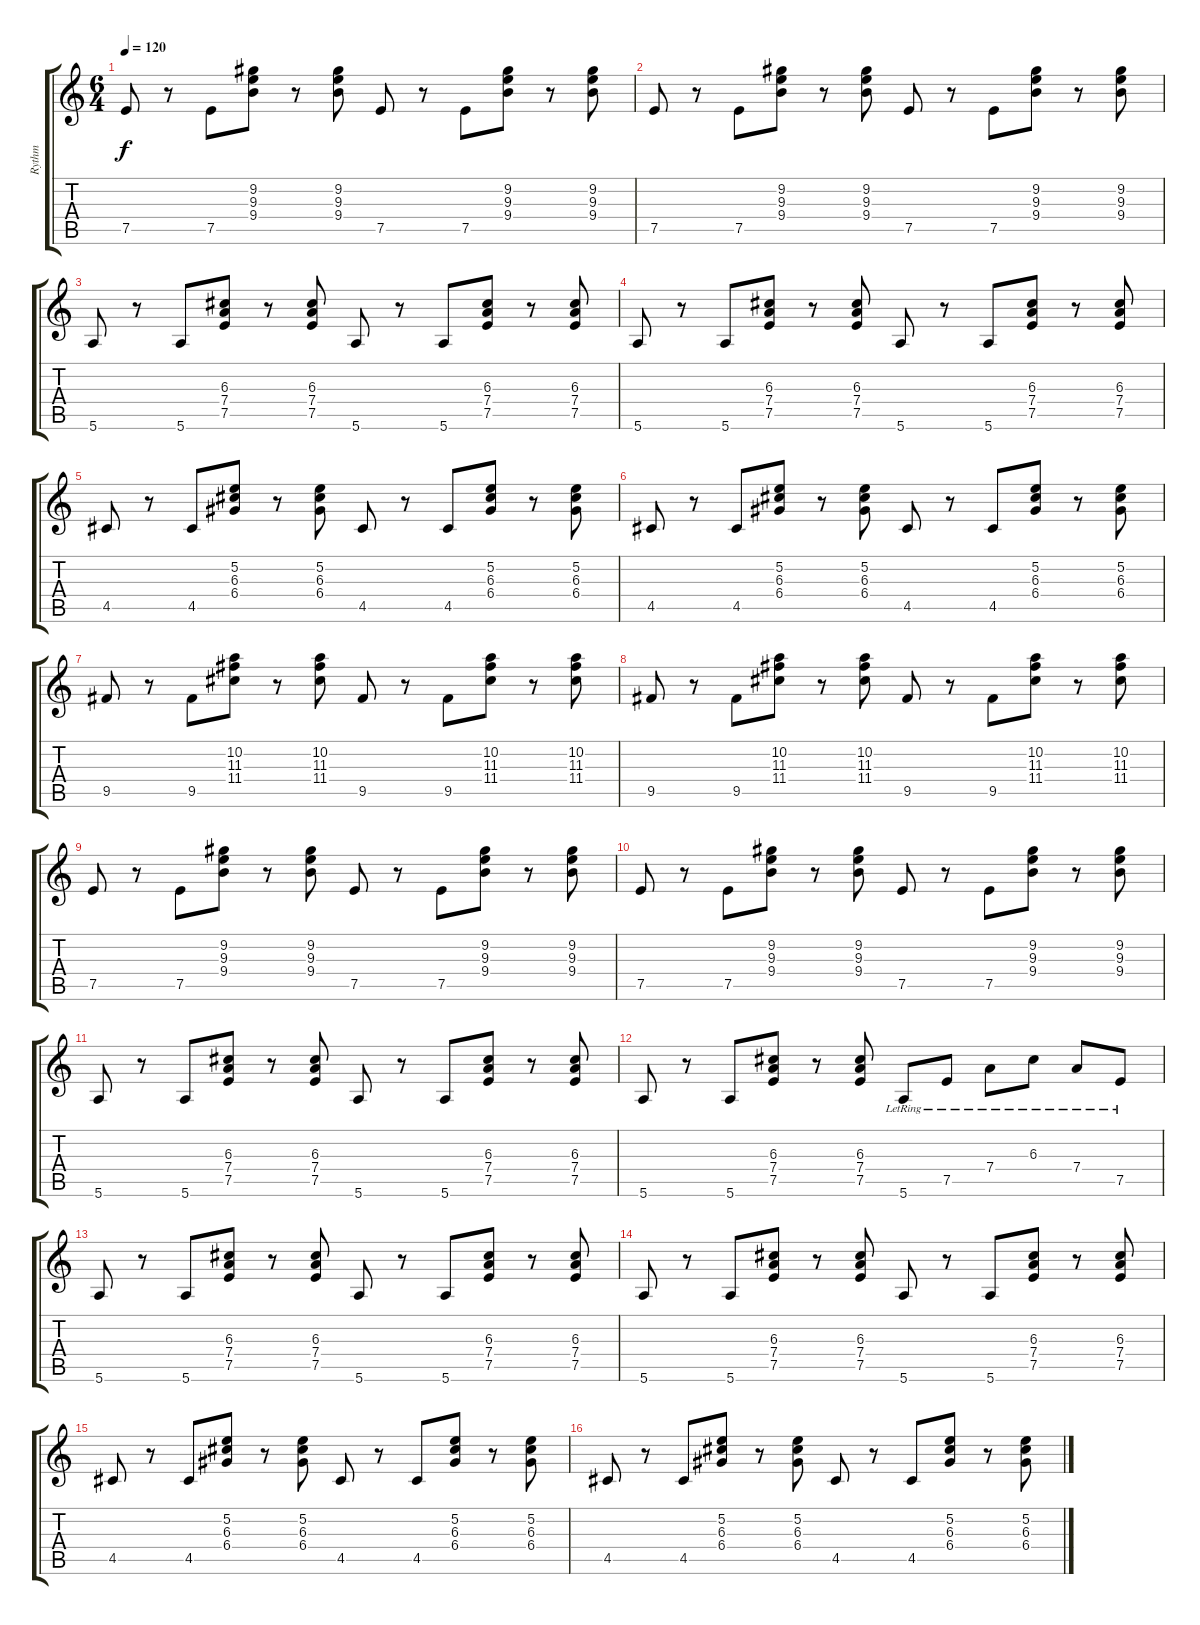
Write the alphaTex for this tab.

\track ("Rythm " "Rythm ") {instrument acousticguitarsteel}
\staff {score tabs}
\tuning (E4 B3 G3 D3 A2 E2) {hide}
\ts (6 4)
\tempo 120
\clef g2
\ks c
7.5.8{dy f} r.8 7.5.8 (9.2 9.3 9.4).8 r.8 (9.2 9.3 9.4).8 7.5.8 r.8 7.5.8 (9.2 9.3 9.4).8 r.8 (9.2 9.3 9.4).8 |
7.5.8 r.8 7.5.8 (9.2 9.3 9.4).8 r.8 (9.2 9.3 9.4).8 7.5.8 r.8 7.5.8 (9.2 9.3 9.4).8 r.8 (9.2 9.3 9.4).8 |
5.6.8 r.8 5.6.8 (6.3 7.4 7.5).8 r.8 (6.3 7.4 7.5).8 5.6.8 r.8 5.6.8 (6.3 7.4 7.5).8 r.8 (6.3 7.4 7.5).8 |
5.6.8 r.8 5.6.8 (6.3 7.4 7.5).8 r.8 (6.3 7.4 7.5).8 5.6.8 r.8 5.6.8 (6.3 7.4 7.5).8 r.8 (6.3 7.4 7.5).8 |
4.5.8 r.8 4.5.8 (5.2 6.3 6.4).8 r.8 (5.2 6.3 6.4).8 4.5.8 r.8 4.5.8 (5.2 6.3 6.4).8 r.8 (5.2 6.3 6.4).8 |
4.5.8 r.8 4.5.8 (5.2 6.3 6.4).8 r.8 (5.2 6.3 6.4).8 4.5.8 r.8 4.5.8 (5.2 6.3 6.4).8 r.8 (5.2 6.3 6.4).8 |
9.5.8 r.8 9.5.8 (10.2 11.3 11.4).8 r.8 (10.2 11.3 11.4).8 9.5.8 r.8 9.5.8 (10.2 11.3 11.4).8 r.8 (10.2 11.3 11.4).8 |
9.5.8 r.8 9.5.8 (10.2 11.3 11.4).8 r.8 (10.2 11.3 11.4).8 9.5.8 r.8 9.5.8 (10.2 11.3 11.4).8 r.8 (10.2 11.3 11.4).8 |
7.5.8 r.8 7.5.8 (9.2 9.3 9.4).8 r.8 (9.2 9.3 9.4).8 7.5.8 r.8 7.5.8 (9.2 9.3 9.4).8 r.8 (9.2 9.3 9.4).8 |
7.5.8 r.8 7.5.8 (9.2 9.3 9.4).8 r.8 (9.2 9.3 9.4).8 7.5.8 r.8 7.5.8 (9.2 9.3 9.4).8 r.8 (9.2 9.3 9.4).8 |
5.6.8 r.8 5.6.8 (6.3 7.4 7.5).8 r.8 (6.3 7.4 7.5).8 5.6.8 r.8 5.6.8 (6.3 7.4 7.5).8 r.8 (6.3 7.4 7.5).8 |
5.6.8 r.8 5.6.8 (6.3 7.4 7.5).8 r.8 (6.3 7.4 7.5).8 5.6{lr}.8 7.5{lr}.8 7.4{lr}.8 6.3{lr}.8 7.4{lr}.8 7.5{lr}.8 |
5.6.8 r.8 5.6.8 (6.3 7.4 7.5).8 r.8 (6.3 7.4 7.5).8 5.6.8 r.8 5.6.8 (6.3 7.4 7.5).8 r.8 (6.3 7.4 7.5).8 |
5.6.8 r.8 5.6.8 (6.3 7.4 7.5).8 r.8 (6.3 7.4 7.5).8 5.6.8 r.8 5.6.8 (6.3 7.4 7.5).8 r.8 (6.3 7.4 7.5).8 |
4.5.8 r.8 4.5.8 (5.2 6.3 6.4).8 r.8 (5.2 6.3 6.4).8 4.5.8 r.8 4.5.8 (5.2 6.3 6.4).8 r.8 (5.2 6.3 6.4).8 |
4.5.8 r.8 4.5.8 (5.2 6.3 6.4).8 r.8 (5.2 6.3 6.4).8 4.5.8 r.8 4.5.8 (5.2 6.3 6.4).8 r.8 (5.2 6.3 6.4).8
